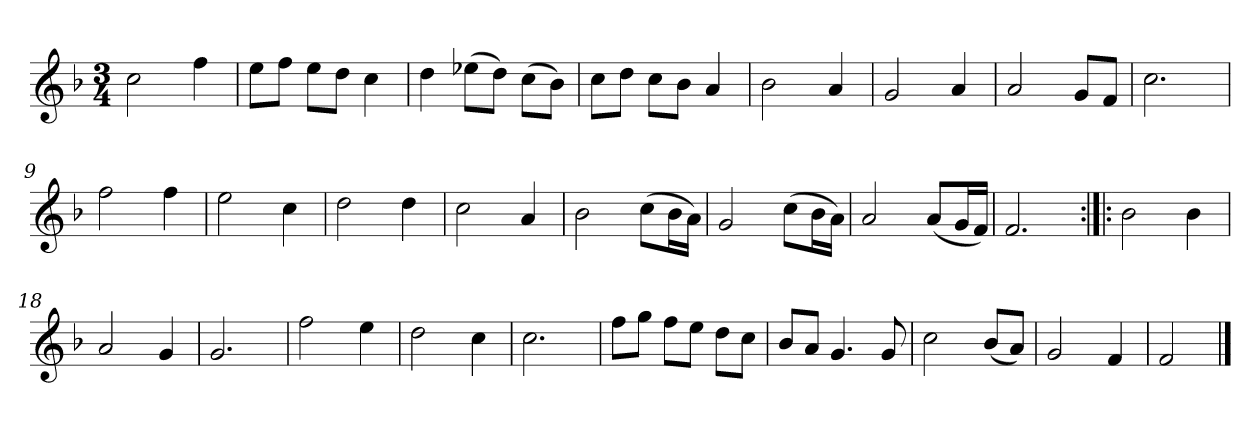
**kern
*part1
*staff1
*clefG2
*k[b-]
*F:
*M3/4
*MM120
=1
2cc
4ff
=2
8ee\L
8ff\J
8ee\L
8dd\J
4cc
=3
4dd
(8ee-X\L
8dd\J)
(8cc\L
8b-\J)
=4
8cc\L
8dd\J
8cc\L
8b-\J
4a
=5
2b-
4a
=6
2g
4a
=7
2a
8g/L
8f/J
=8
2.cc
=9
2ff
4ff
=10
2ee
4cc
=11
2dd
4dd
=12
2cc
4a
=13
2b-
(8cc\L
16b-\L
16a\JJ)
=14
2g
(8cc\L
16b-\L
16a\JJ)
=15
2a
(8a/L
16g/L
16f/JJ)
=16
2.f
=17:|!|:
2b-
4b-
=18
2a
4g
=19
2.g
=20
2ff
4ee
=21
2dd
4cc
=22
2.cc
=23
8ff\L
8gg\J
8ff\L
8ee\J
8dd\L
8cc\J
=24
8b-/L
8a/J
4.g
8g
=25
2cc
(8b-/L
8a/J)
=26
2g
4f
=27
2f
==
*-
